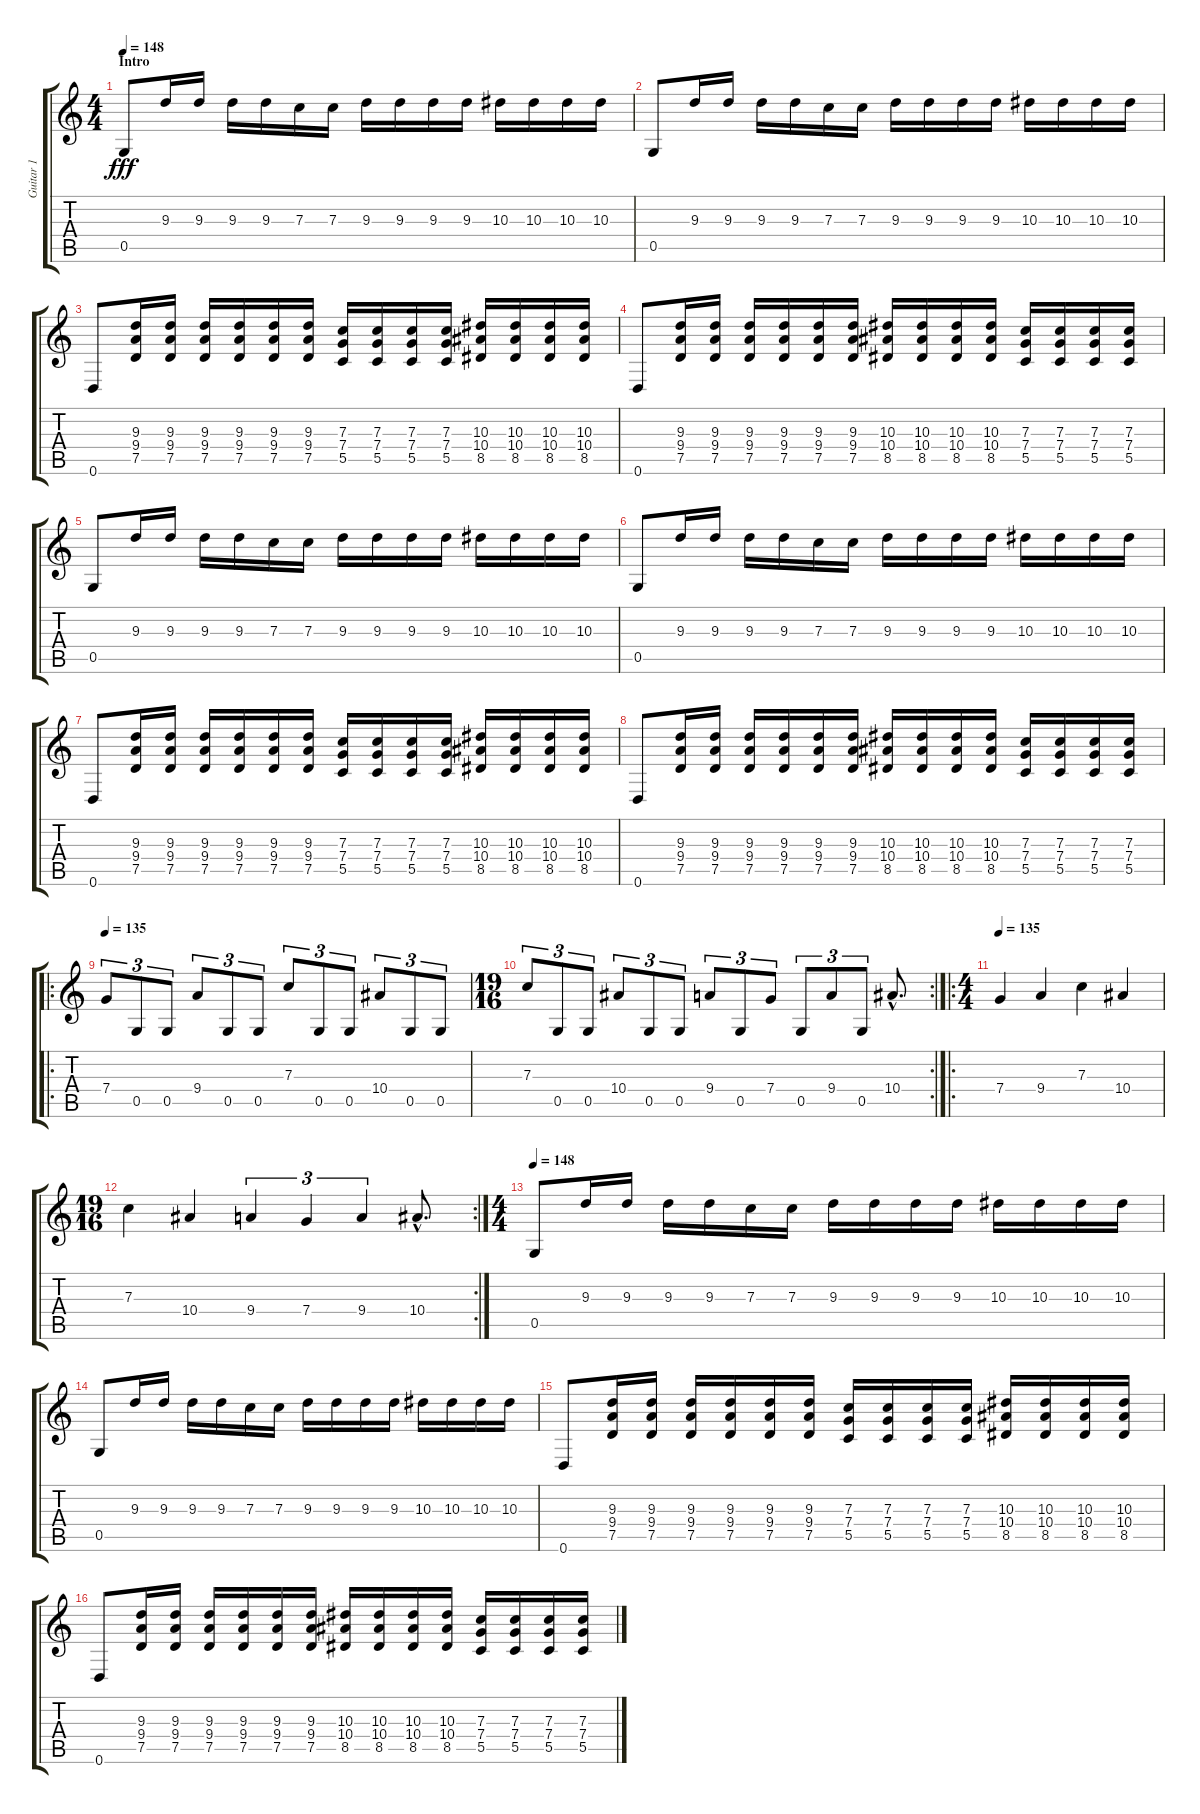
\track ("Guitar 1" "Guitar 1") {instrument distortionguitar}
\staff {score tabs}
\tuning (D4 A3 F3 C3 G2 D2) {hide}
\ts (4 4)
\section ("" "Intro")
\tempo 148
\clef g2
\ks c
0.5.8{dy fff volume 16 balance 16 instrument distortionguitar} 9.3.16 9.3.16 9.3.16 9.3.16 7.3.16 7.3.16 9.3.16 9.3.16 9.3.16 9.3.16 10.3.16 10.3.16 10.3.16 10.3.16 |
0.5.8 9.3.16 9.3.16 9.3.16 9.3.16 7.3.16 7.3.16 9.3.16 9.3.16 9.3.16 9.3.16 10.3.16 10.3.16 10.3.16 10.3.16 |
0.6.8 (9.3 9.4 7.5).16 (9.3 9.4 7.5).16 (9.3 9.4 7.5).16 (9.3 9.4 7.5).16 (9.3 9.4 7.5).16 (9.3 9.4 7.5).16 (7.3 7.4 5.5).16 (7.3 7.4 5.5).16 (7.3 7.4 5.5).16 (7.3 7.4 5.5).16 (10.3 10.4 8.5).16 (10.3 10.4 8.5).16 (10.3 10.4 8.5).16 (10.3 10.4 8.5).16 |
0.6.8 (9.3 9.4 7.5).16 (9.3 9.4 7.5).16 (9.3 9.4 7.5).16 (9.3 9.4 7.5).16 (9.3 9.4 7.5).16 (9.3 9.4 7.5).16 (10.3 10.4 8.5).16 (10.3 10.4 8.5).16 (10.3 10.4 8.5).16 (10.3 10.4 8.5).16 (7.3 7.4 5.5).16 (7.3 7.4 5.5).16 (7.3 7.4 5.5).16 (7.3 7.4 5.5).16 |
0.5.8 9.3.16 9.3.16 9.3.16 9.3.16 7.3.16 7.3.16 9.3.16 9.3.16 9.3.16 9.3.16 10.3.16 10.3.16 10.3.16 10.3.16 |
0.5.8 9.3.16 9.3.16 9.3.16 9.3.16 7.3.16 7.3.16 9.3.16 9.3.16 9.3.16 9.3.16 10.3.16 10.3.16 10.3.16 10.3.16 |
0.6.8 (9.3 9.4 7.5).16 (9.3 9.4 7.5).16 (9.3 9.4 7.5).16 (9.3 9.4 7.5).16 (9.3 9.4 7.5).16 (9.3 9.4 7.5).16 (7.3 7.4 5.5).16 (7.3 7.4 5.5).16 (7.3 7.4 5.5).16 (7.3 7.4 5.5).16 (10.3 10.4 8.5).16 (10.3 10.4 8.5).16 (10.3 10.4 8.5).16 (10.3 10.4 8.5).16 |
0.6.8 (9.3 9.4 7.5).16 (9.3 9.4 7.5).16 (9.3 9.4 7.5).16 (9.3 9.4 7.5).16 (9.3 9.4 7.5).16 (9.3 9.4 7.5).16 (10.3 10.4 8.5).16 (10.3 10.4 8.5).16 (10.3 10.4 8.5).16 (10.3 10.4 8.5).16 (7.3 7.4 5.5).16 (7.3 7.4 5.5).16 (7.3 7.4 5.5).16 (7.3 7.4 5.5).16 |
\ro
\tempo 135
7.4.8{tu (3 2)} 0.5.8{tu (3 2)} 0.5.8{tu (3 2)} 9.4.8{tu (3 2)} 0.5.8{tu (3 2)} 0.5.8{tu (3 2)} 7.3.8{tu (3 2)} 0.5.8{tu (3 2)} 0.5.8{tu (3 2)} 10.4.8{tu (3 2)} 0.5.8{tu (3 2)} 0.5.8{tu (3 2)} |
\rc 2
\ts (19 16)
7.3.8{tu (3 2)} 0.5.8{tu (3 2)} 0.5.8{tu (3 2)} 10.4.8{tu (3 2)} 0.5.8{tu (3 2)} 0.5.8{tu (3 2)} 9.4.8{tu (3 2)} 0.5.8{tu (3 2)} 7.4.8{tu (3 2)} 0.5.8{tu (3 2)} 9.4.8{tu (3 2)} 0.5.8{tu (3 2)} 10.4{hac}.8{d} |
\ro
\ts (4 4)
\tempo 135
7.4.4 9.4.4 7.3.4 10.4.4 |
\rc 2
\ts (19 16)
7.3.4 10.4.4 9.4.4{tu (3 2)} 7.4.4{tu (3 2)} 9.4.4{tu (3 2)} 10.4{hac}.8{d} |
\ts (4 4)
\tempo 148
0.5.8 9.3.16 9.3.16 9.3.16 9.3.16 7.3.16 7.3.16 9.3.16 9.3.16 9.3.16 9.3.16 10.3.16 10.3.16 10.3.16 10.3.16 |
0.5.8 9.3.16 9.3.16 9.3.16 9.3.16 7.3.16 7.3.16 9.3.16 9.3.16 9.3.16 9.3.16 10.3.16 10.3.16 10.3.16 10.3.16 |
0.6.8 (9.3 9.4 7.5).16 (9.3 9.4 7.5).16 (9.3 9.4 7.5).16 (9.3 9.4 7.5).16 (9.3 9.4 7.5).16 (9.3 9.4 7.5).16 (7.3 7.4 5.5).16 (7.3 7.4 5.5).16 (7.3 7.4 5.5).16 (7.3 7.4 5.5).16 (10.3 10.4 8.5).16 (10.3 10.4 8.5).16 (10.3 10.4 8.5).16 (10.3 10.4 8.5).16 |
0.6.8 (9.3 9.4 7.5).16 (9.3 9.4 7.5).16 (9.3 9.4 7.5).16 (9.3 9.4 7.5).16 (9.3 9.4 7.5).16 (9.3 9.4 7.5).16 (10.3 10.4 8.5).16 (10.3 10.4 8.5).16 (10.3 10.4 8.5).16 (10.3 10.4 8.5).16 (7.3 7.4 5.5).16 (7.3 7.4 5.5).16 (7.3 7.4 5.5).16 (7.3 7.4 5.5).16
